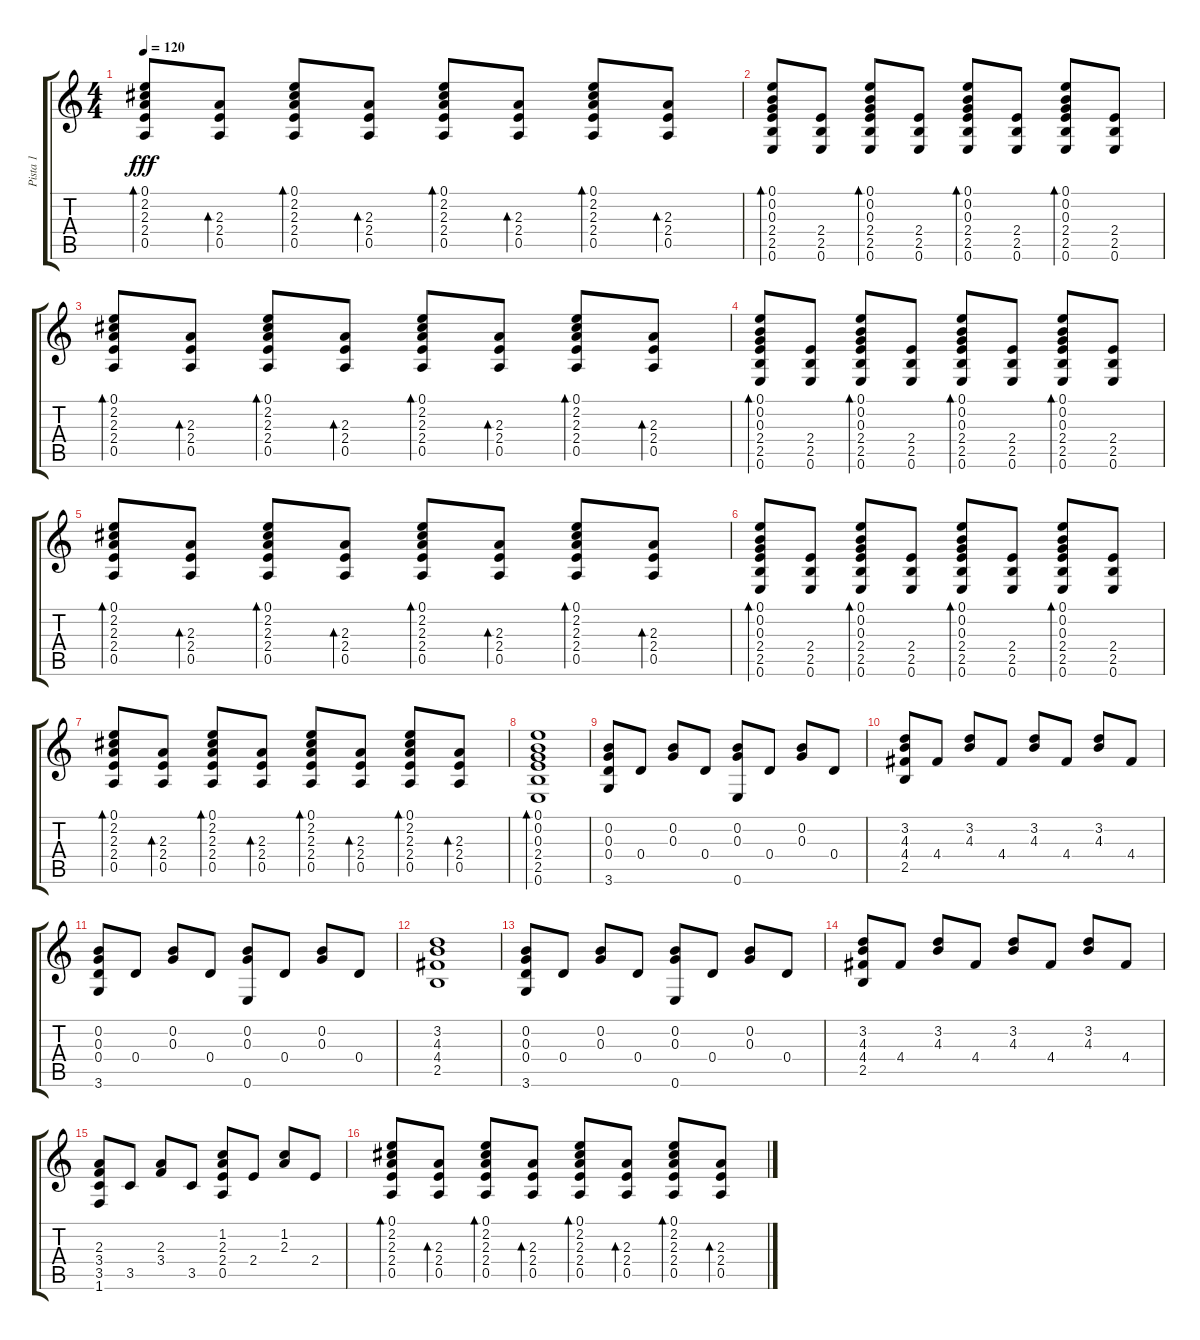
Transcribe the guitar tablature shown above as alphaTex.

\track ("Pista 1" "Pista 1") {instrument acousticguitarsteel}
\staff {score tabs}
\tuning (E4 B3 G3 D3 A2 E2) {hide}
\ts (4 4)
\tempo 120
\clef g2
\ks c
(0.1 2.2 2.3 2.4 0.5).8{bd 60 dy fff} (2.3 2.4 0.5).8{bd 60} (0.1 2.2 2.3 2.4 0.5).8{bd 60} (2.3 2.4 0.5).8{bd 60} (0.1 2.2 2.3 2.4 0.5).8{bd 60} (2.3 2.4 0.5).8{bd 60} (0.1 2.2 2.3 2.4 0.5).8{bd 60} (2.3 2.4 0.5).8{bd 60} |
(0.1 0.2 0.3 2.4 2.5 0.6).8{bd 60} (2.4 2.5 0.6).8 (0.1 0.2 0.3 2.4 2.5 0.6).8{bd 60} (2.4 2.5 0.6).8 (0.1 0.2 0.3 2.4 2.5 0.6).8{bd 60} (2.4 2.5 0.6).8 (0.1 0.2 0.3 2.4 2.5 0.6).8{bd 60} (2.4 2.5 0.6).8 |
(0.1 2.2 2.3 2.4 0.5).8{bd 60} (2.3 2.4 0.5).8{bd 60} (0.1 2.2 2.3 2.4 0.5).8{bd 60} (2.3 2.4 0.5).8{bd 60} (0.1 2.2 2.3 2.4 0.5).8{bd 60} (2.3 2.4 0.5).8{bd 60} (0.1 2.2 2.3 2.4 0.5).8{bd 60} (2.3 2.4 0.5).8{bd 60} |
(0.1 0.2 0.3 2.4 2.5 0.6).8{bd 60} (2.4 2.5 0.6).8 (0.1 0.2 0.3 2.4 2.5 0.6).8{bd 60} (2.4 2.5 0.6).8 (0.1 0.2 0.3 2.4 2.5 0.6).8{bd 60} (2.4 2.5 0.6).8 (0.1 0.2 0.3 2.4 2.5 0.6).8{bd 60} (2.4 2.5 0.6).8 |
(0.1 2.2 2.3 2.4 0.5).8{bd 60} (2.3 2.4 0.5).8{bd 60} (0.1 2.2 2.3 2.4 0.5).8{bd 60} (2.3 2.4 0.5).8{bd 60} (0.1 2.2 2.3 2.4 0.5).8{bd 60} (2.3 2.4 0.5).8{bd 60} (0.1 2.2 2.3 2.4 0.5).8{bd 60} (2.3 2.4 0.5).8{bd 60} |
(0.1 0.2 0.3 2.4 2.5 0.6).8{bd 60} (2.4 2.5 0.6).8 (0.1 0.2 0.3 2.4 2.5 0.6).8{bd 60} (2.4 2.5 0.6).8 (0.1 0.2 0.3 2.4 2.5 0.6).8{bd 60} (2.4 2.5 0.6).8 (0.1 0.2 0.3 2.4 2.5 0.6).8{bd 60} (2.4 2.5 0.6).8 |
(0.1 2.2 2.3 2.4 0.5).8{bd 60} (2.3 2.4 0.5).8{bd 60} (0.1 2.2 2.3 2.4 0.5).8{bd 60} (2.3 2.4 0.5).8{bd 60} (0.1 2.2 2.3 2.4 0.5).8{bd 60} (2.3 2.4 0.5).8{bd 60} (0.1 2.2 2.3 2.4 0.5).8{bd 60} (2.3 2.4 0.5).8{bd 60} |
(0.1 0.2 0.3 2.4 2.5 0.6).1{bd 60} |
(0.2 0.3 0.4 3.6).8 0.4.8 (0.2 0.3).8 0.4.8 (0.2 0.3 0.6).8 0.4.8 (0.2 0.3).8 0.4.8 |
(3.2 4.3 4.4 2.5).8 4.4.8 (3.2 4.3).8 4.4.8 (3.2 4.3).8 4.4.8 (3.2 4.3).8 4.4.8 |
(0.2 0.3 0.4 3.6).8 0.4.8 (0.2 0.3).8 0.4.8 (0.2 0.3 0.6).8 0.4.8 (0.2 0.3).8 0.4.8 |
(3.2 4.3 4.4 2.5).1 |
(0.2 0.3 0.4 3.6).8 0.4.8 (0.2 0.3).8 0.4.8 (0.2 0.3 0.6).8 0.4.8 (0.2 0.3).8 0.4.8 |
(3.2 4.3 4.4 2.5).8 4.4.8 (3.2 4.3).8 4.4.8 (3.2 4.3).8 4.4.8 (3.2 4.3).8 4.4.8 |
(2.3 3.4 3.5 1.6).8 3.5.8 (2.3 3.4).8 3.5.8 (1.2 2.3 2.4 0.5).8 2.4.8 (1.2 2.3).8 2.4.8 |
(0.1 2.2 2.3 2.4 0.5).8{bd 60} (2.3 2.4 0.5).8{bd 60} (0.1 2.2 2.3 2.4 0.5).8{bd 60} (2.3 2.4 0.5).8{bd 60} (0.1 2.2 2.3 2.4 0.5).8{bd 60} (2.3 2.4 0.5).8{bd 60} (0.1 2.2 2.3 2.4 0.5).8{bd 60} (2.3 2.4 0.5).8{bd 60}
